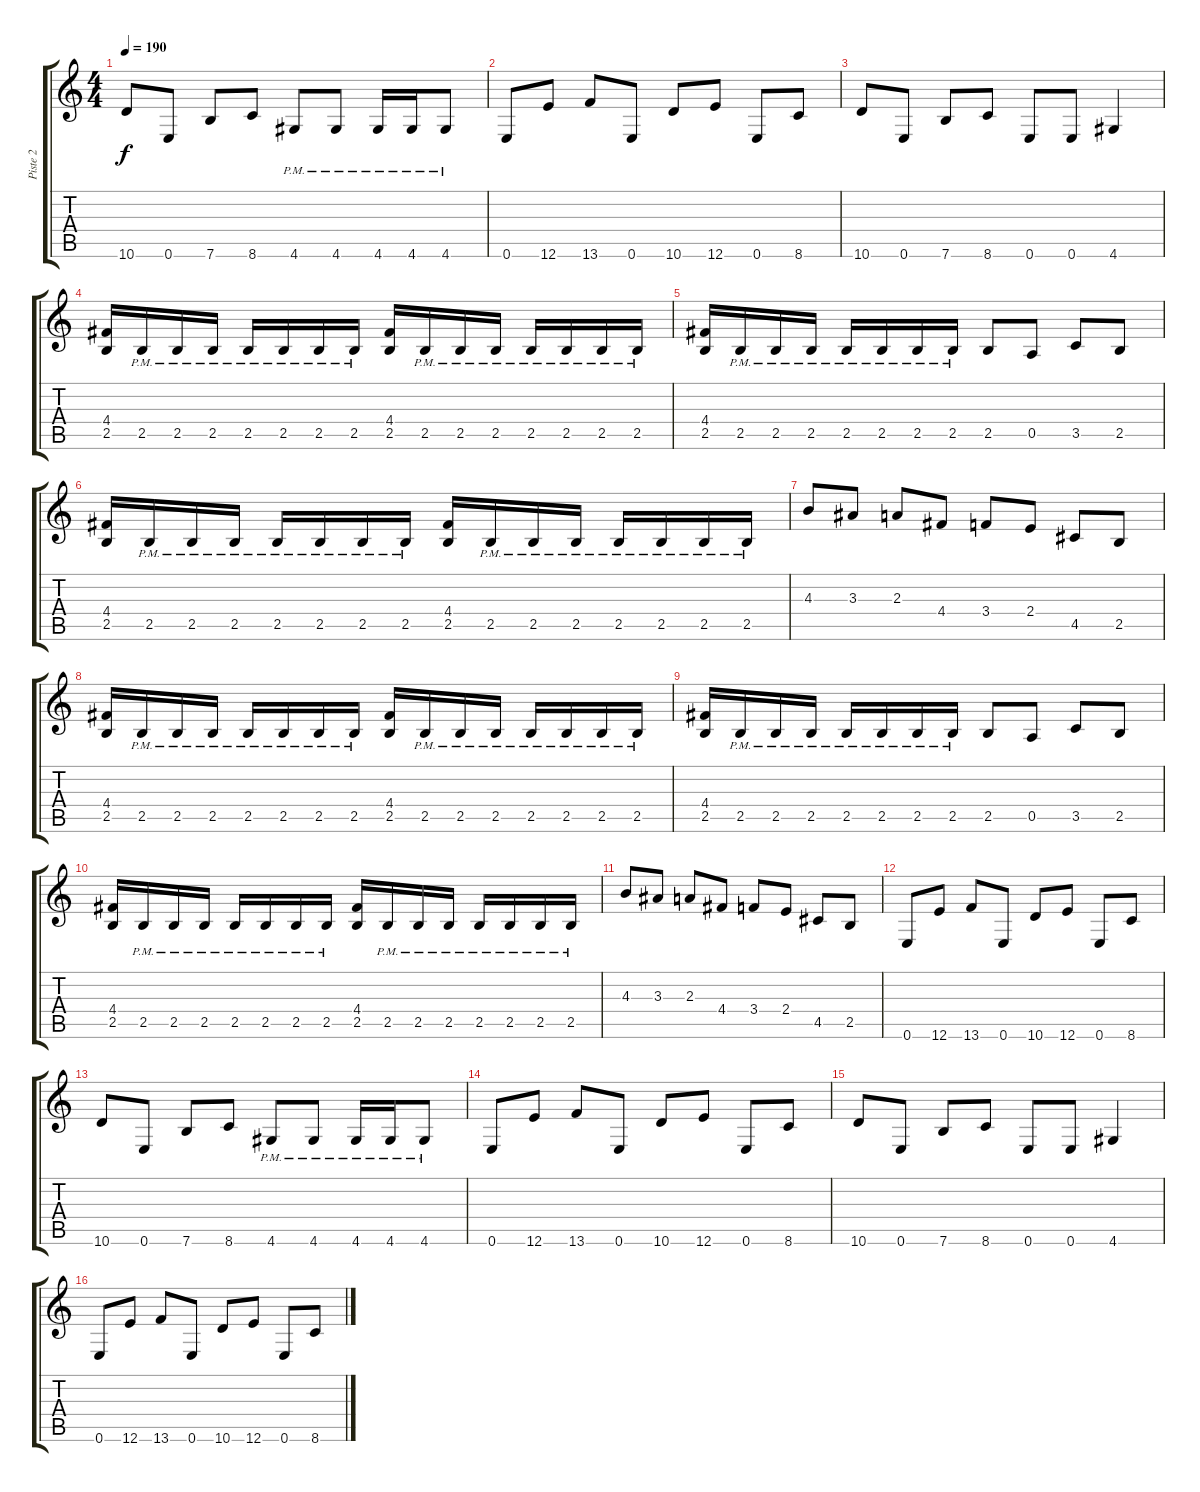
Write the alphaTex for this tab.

\track ("Piste 2" "Piste 2") {instrument distortionguitar}
\staff {score tabs}
\tuning (E4 B3 G3 D3 A2 E2) {hide}
\ts (4 4)
\tempo 190
\clef g2
\ks c
10.6.8{dy f} 0.6.8 7.6.8 8.6.8 4.6{pm}.8 4.6{pm}.8 4.6{pm}.16 4.6{pm}.16 4.6{pm}.8 |
0.6.8 12.6.8 13.6.8 0.6.8 10.6.8 12.6.8 0.6.8 8.6.8 |
10.6.8 0.6.8 7.6.8 8.6.8 0.6.8 0.6.8 4.6.4 |
(4.4 2.5).16 2.5{pm}.16 2.5{pm}.16 2.5{pm}.16 2.5{pm}.16 2.5{pm}.16 2.5{pm}.16 2.5{pm}.16 (4.4 2.5).16 2.5{pm}.16 2.5{pm}.16 2.5{pm}.16 2.5{pm}.16 2.5{pm}.16 2.5{pm}.16 2.5{pm}.16 |
(4.4 2.5).16 2.5{pm}.16 2.5{pm}.16 2.5{pm}.16 2.5{pm}.16 2.5{pm}.16 2.5{pm}.16 2.5{pm}.16 2.5.8 0.5.8 3.5.8 2.5.8 |
(4.4 2.5).16 2.5{pm}.16 2.5{pm}.16 2.5{pm}.16 2.5{pm}.16 2.5{pm}.16 2.5{pm}.16 2.5{pm}.16 (4.4 2.5).16 2.5{pm}.16 2.5{pm}.16 2.5{pm}.16 2.5{pm}.16 2.5{pm}.16 2.5{pm}.16 2.5{pm}.16 |
4.3.8 3.3.8 2.3.8 4.4.8 3.4.8 2.4.8 4.5.8 2.5.8 |
(4.4 2.5).16 2.5{pm}.16 2.5{pm}.16 2.5{pm}.16 2.5{pm}.16 2.5{pm}.16 2.5{pm}.16 2.5{pm}.16 (4.4 2.5).16 2.5{pm}.16 2.5{pm}.16 2.5{pm}.16 2.5{pm}.16 2.5{pm}.16 2.5{pm}.16 2.5{pm}.16 |
(4.4 2.5).16 2.5{pm}.16 2.5{pm}.16 2.5{pm}.16 2.5{pm}.16 2.5{pm}.16 2.5{pm}.16 2.5{pm}.16 2.5.8 0.5.8 3.5.8 2.5.8 |
(4.4 2.5).16 2.5{pm}.16 2.5{pm}.16 2.5{pm}.16 2.5{pm}.16 2.5{pm}.16 2.5{pm}.16 2.5{pm}.16 (4.4 2.5).16 2.5{pm}.16 2.5{pm}.16 2.5{pm}.16 2.5{pm}.16 2.5{pm}.16 2.5{pm}.16 2.5{pm}.16 |
4.3.8 3.3.8 2.3.8 4.4.8 3.4.8 2.4.8 4.5.8 2.5.8 |
0.6.8 12.6.8 13.6.8 0.6.8 10.6.8 12.6.8 0.6.8 8.6.8 |
10.6.8 0.6.8 7.6.8 8.6.8 4.6{pm}.8 4.6{pm}.8 4.6{pm}.16 4.6{pm}.16 4.6{pm}.8 |
0.6.8 12.6.8 13.6.8 0.6.8 10.6.8 12.6.8 0.6.8 8.6.8 |
10.6.8 0.6.8 7.6.8 8.6.8 0.6.8 0.6.8 4.6.4 |
0.6.8 12.6.8 13.6.8 0.6.8 10.6.8 12.6.8 0.6.8 8.6.8
